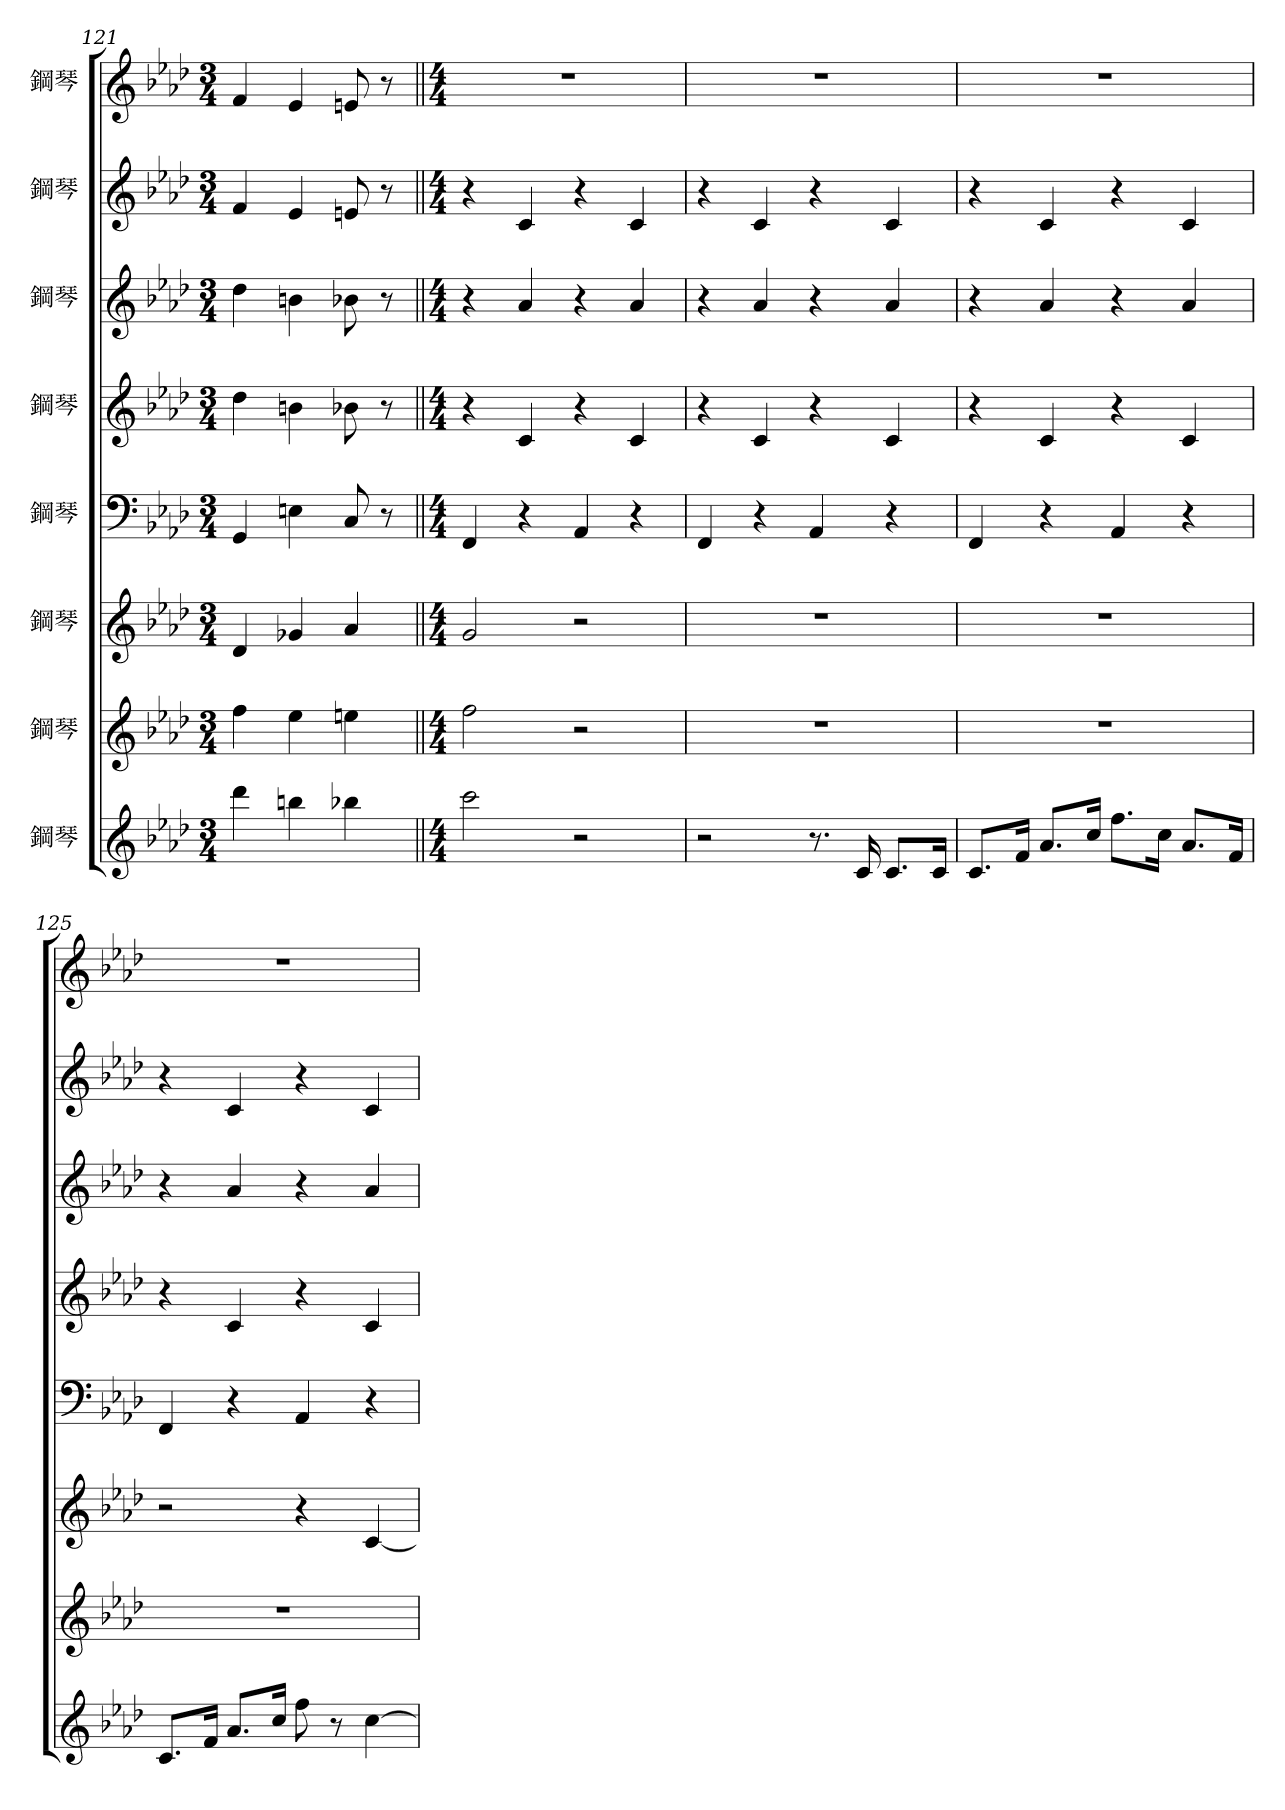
**kern	**kern	**kern	**kern	**kern	**kern	**kern	**kern
*part8	*part7	*part6	*part5	*part4	*part3	*part2	*part1
*staff8	*staff7	*staff6	*staff5	*staff4	*staff3	*staff2	*staff1
*I"鋼琴	*I"鋼琴	*I"鋼琴	*I"鋼琴	*I"鋼琴	*I"鋼琴	*I"鋼琴	*I"鋼琴
*clefG2	*clefG2	*clefG2	*clefF4	*clefG2	*clefG2	*clefG2	*clefG2
*k[b-e-a-d-]	*k[b-e-a-d-]	*k[b-e-a-d-]	*k[b-e-a-d-]	*k[b-e-a-d-]	*k[b-e-a-d-]	*k[b-e-a-d-]	*k[b-e-a-d-]
*M3/4	*M3/4	*M3/4	*M3/4	*M3/4	*M3/4	*M3/4	*M3/4
=121	=121	=121	=121	=121	=121	=121	=121
4ddd-\	4ff\	4d-/	4GG/	4dd-\	4dd-\	4f/	4f/
4bbn\	4ee-\	4g-X/	4En\	4bn\	4bn\	4e-/	4e-/
4bb-X\	4een\	4a-/	8C/	8b-X\	8b-X\	8en/	8en/
.	.	.	8r	8r	8r	8r	8r
=122||	=122||	=122||	=122||	=122||	=122||	=122||	=122||
*M4/4	*M4/4	*M4/4	*M4/4	*M4/4	*M4/4	*M4/4	*M4/4
2ccc\	2ff\	2g/	4FF/	4r	4r	4r	1r
.	.	.	4r	4c/	4a-/	4c/	.
2r	2r	2r	4AA-/	4r	4r	4r	.
.	.	.	4r	4c/	4a-/	4c/	.
!!LO:PB:g=z
=123	=123	=123	=123	=123	=123	=123	=123
2r	1r	1r	4FF/	4r	4r	4r	1r
.	.	.	4r	4c/	4a-/	4c/	.
8.r	.	.	4AA-/	4r	4r	4r	.
16c/	.	.	.	.	.	.	.
8.c/L	.	.	4r	4c/	4a-/	4c/	.
16c/Jk	.	.	.	.	.	.	.
=124	=124	=124	=124	=124	=124	=124	=124
8.c/L	1r	1r	4FF/	4r	4r	4r	1r
16f/Jk	.	.	.	.	.	.	.
8.a-/L	.	.	4r	4c/	4a-/	4c/	.
16cc/Jk	.	.	.	.	.	.	.
8.ff\L	.	.	4AA-/	4r	4r	4r	.
16cc\Jk	.	.	.	.	.	.	.
8.a-/L	.	.	4r	4c/	4a-/	4c/	.
16f/Jk	.	.	.	.	.	.	.
=125	=125	=125	=125	=125	=125	=125	=125
8.c/L	1r	2r	4FF/	4r	4r	4r	1r
16f/Jk	.	.	.	.	.	.	.
8.a-/L	.	.	4r	4c/	4a-/	4c/	.
16cc/Jk	.	.	.	.	.	.	.
8ff\	.	4r	4AA-/	4r	4r	4r	.
8r	.	.	.	.	.	.	.
[4cc\	.	[4c/	4r	4c/	4a-/	4c/	.
=	=	=	=	=	=	=	=
*-	*-	*-	*-	*-	*-	*-	*-
